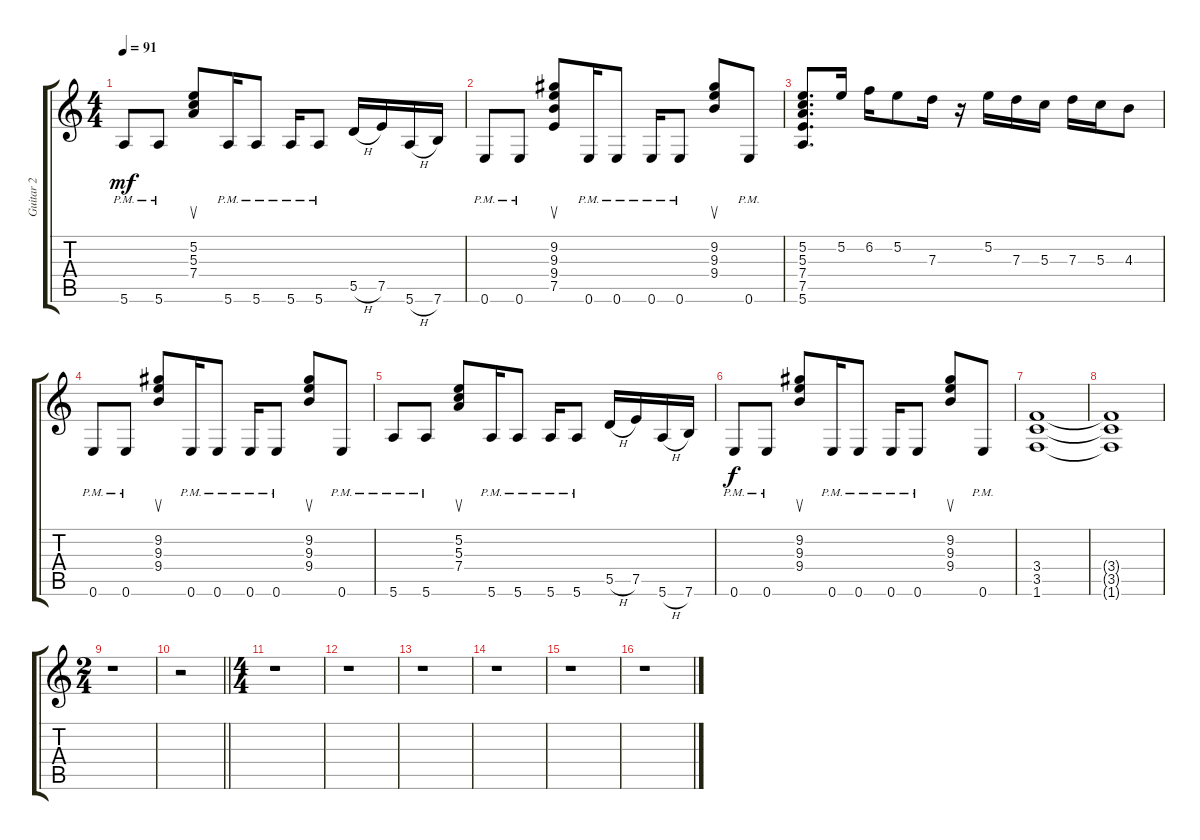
\track ("Guitar 2" "Guitar 2") {instrument distortionguitar}
\staff {score tabs}
\tuning (E4 B3 G3 D3 A2 E2) {hide}
\ts (4 4)
\tempo 91
\clef g2
\ks c
5.6{pm}.8{dy mf} 5.6{pm}.8 (5.2 5.3 7.4).8{su} 5.6{pm}.16 5.6{pm}.8 5.6{pm}.16 5.6{pm}.8 5.5{h}.16 7.5.16 5.6{h}.16 7.6.16 |
0.6{pm}.8 0.6{pm}.8 (9.2 9.3 9.4 7.5).8{su} 0.6{pm}.16 0.6{pm}.8 0.6{pm}.16 0.6{pm}.8 (9.2 9.3 9.4).8{su} 0.6{pm}.8 |
(5.2 5.3 7.4 7.5 5.6).8{d} 5.2.16 6.2.16 5.2.8 7.3.16 r.16 5.2.16 7.3.16 5.3.16 7.3.16 5.3.16 4.3.8 |
0.6{pm}.8 0.6{pm}.8 (9.2 9.3 9.4).8{su} 0.6{pm}.16 0.6{pm}.8 0.6{pm}.16 0.6{pm}.8 (9.2 9.3 9.4).8{su} 0.6{pm}.8 |
5.6{pm}.8 5.6{pm}.8 (5.2 5.3 7.4).8{su} 5.6{pm}.16 5.6{pm}.8 5.6{pm}.16 5.6{pm}.8 5.5{h}.16 7.5.16 5.6{h}.16 7.6.16 |
0.6{pm}.8{dy f} 0.6{pm}.8 (9.2 9.3 9.4).8{su} 0.6{pm}.16 0.6{pm}.8 0.6{pm}.16 0.6{pm}.8 (9.2 9.3 9.4).8{su} 0.6{pm}.8 |
(3.4 3.5 1.6).1 |
(3.4{t} 3.5{t} 1.6{t}).1 |
\ts (2 4)
r.1 |
\barLineRight lightlight
r.2 |
\ts (4 4)
r.1 |
r.1 |
r.1 |
r.1 |
r.1 |
r.1
